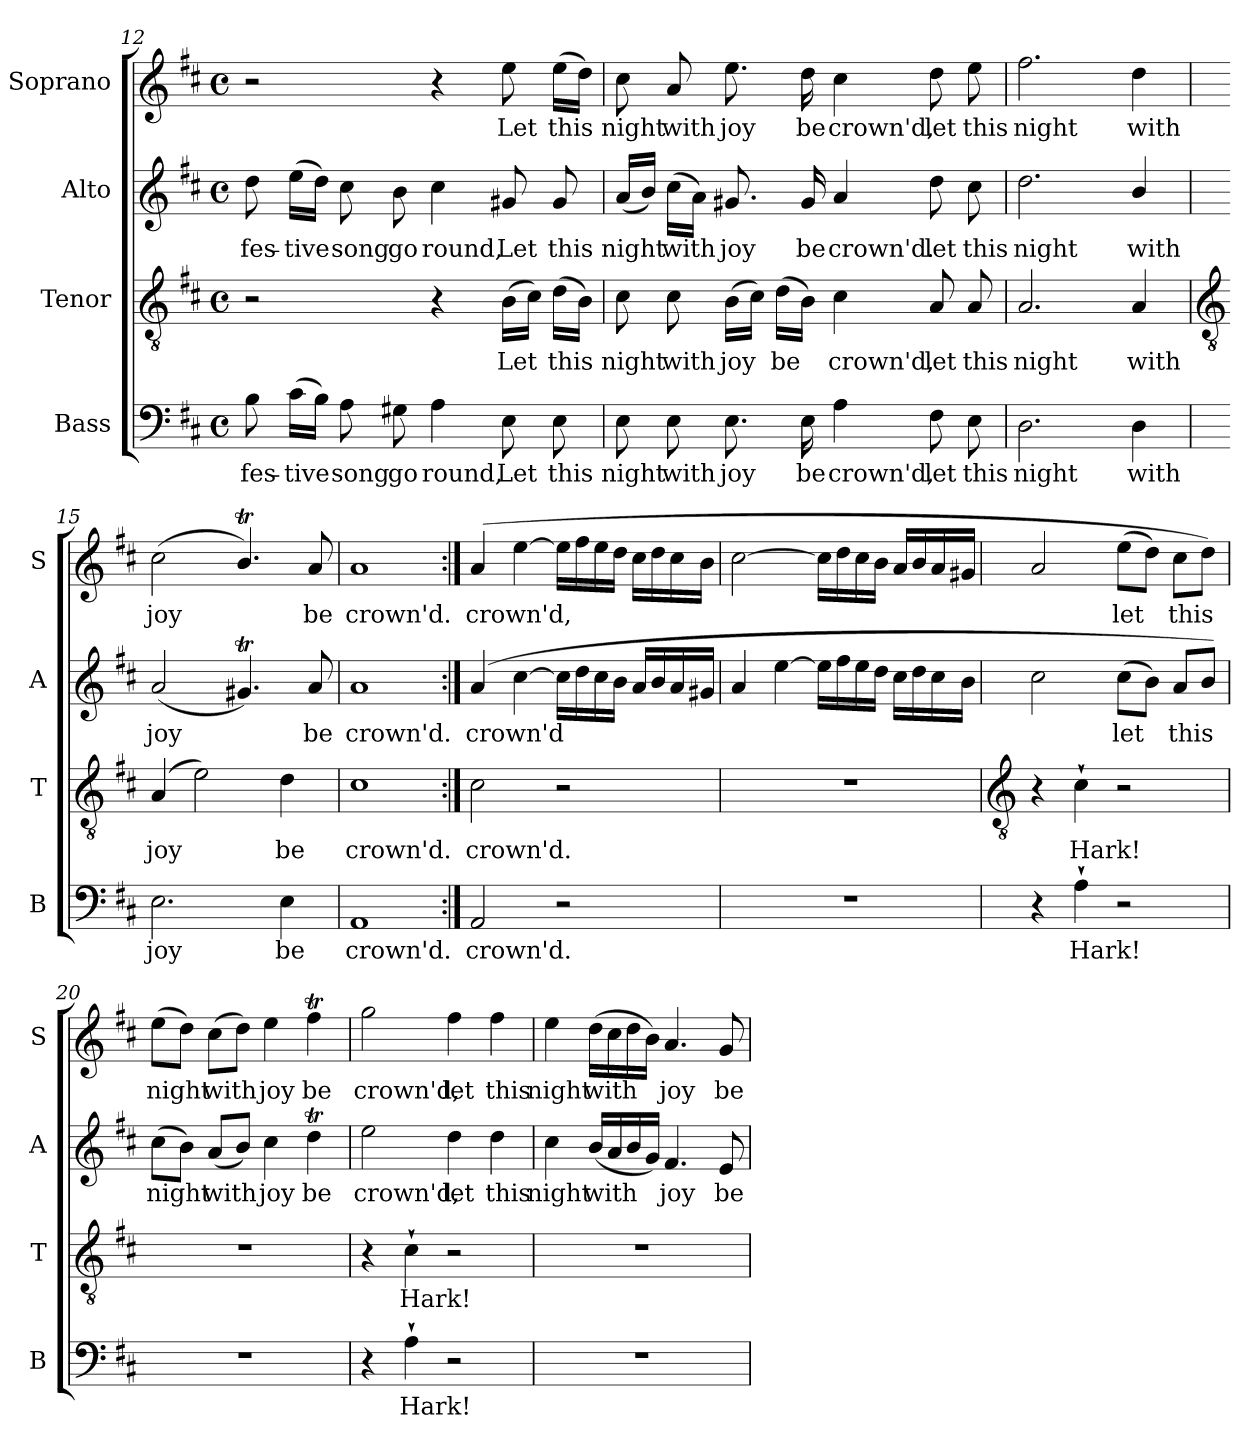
**kern	**text	**kern	**text	**kern	**text	**kern	**text
*part4	*part4	*part3	*part3	*part2	*part2	*part1	*part1
*staff4	*staff4	*staff3	*staff3	*staff2	*staff2	*staff1	*staff1
*I"Bass	*	*I"Tenor	*	*I"Alto	*	*I"Soprano	*
*I'B	*	*I'T	*	*I'A	*	*I'S	*
!!LO:LB:g=z
*clefF4	*	*clefGv2	*	*clefG2	*	*clefG2	*
*k[f#c#]	*	*k[f#c#]	*	*k[f#c#]	*	*k[f#c#]	*
*D:	*	*D:	*	*D:	*	*D:	*
*M4/4	*	*M4/4	*	*M4/4	*	*M4/4	*
*met(c)	*	*met(c)	*	*met(c)	*	*met(c)	*
=12	=12	=12	=12	=12	=12	=12	=12
!	!LO:LY:b	!	!	!	!LO:LY:b	!	!
8B	fes-	2r	.	8dd	fes-	2r	.
!	!LO:LY:b	!	!	!	!LO:LY:b	!	!
(>16c#LL	-tive	.	.	(>16eeLL	-tive	.	.
16BJJ)	.	.	.	16ddJJ)	.	.	.
!	!LO:LY:b	!	!	!	!LO:LY:b	!	!
8A	song	.	.	8cc#	song	.	.
!	!LO:LY:b	!	!	!	!LO:LY:b	!	!
8G#X	go	.	.	8b	go	.	.
!	!LO:LY:b	!	!	!	!LO:LY:b	!	!
4A	round,	4r	.	4cc#	round,	4r	.
!	!LO:LY:b	!	!LO:LY:b	!	!LO:LY:b	!	!LO:LY:b
8E	Let	(>16BLL	Let	8g#X	Let	8ee	Let
.	.	16c#JJ)	.	.	.	.	.
!	!LO:LY:b	!	!LO:LY:b	!	!LO:LY:b	!	!LO:LY:b
8E	this	(>16dLL	this	8g#	this	(>16eeLL	this
.	.	16BJJ)	.	.	.	16ddJJ)	.
=13	=13	=13	=13	=13	=13	=13	=13
!	!LO:LY:b	!	!LO:LY:b	!	!LO:LY:b	!	!LO:LY:b
8E	night	8c#	night	(<16aLL	night	8cc#	night
.	.	.	.	16bJJ)	.	.	.
!	!LO:LY:b	!	!LO:LY:b	!	!LO:LY:b	!	!LO:LY:b
8E	with	8c#	with	(>16cc#LL	with	8a	with
.	.	.	.	16aJJ)	.	.	.
!	!LO:LY:b	!	!LO:LY:b	!	!LO:LY:b	!	!LO:LY:b
8.E	joy	(>16BLL	joy	8.g#X	joy	8.ee	joy
.	.	16c#JJ)	.	.	.	.	.
!	!	!	!LO:LY:b	!	!	!	!
.	.	(>16dLL	be	.	.	.	.
!	!LO:LY:b	!	!	!	!LO:LY:b	!	!LO:LY:b
16E	be	16BJJ)	.	16g#	be	16dd	be
!	!LO:LY:b	!	!LO:LY:b	!	!LO:LY:b	!	!LO:LY:b
4A	crown'd,	4c#	crown'd,	4a	crown'd.	4cc#	crown'd,
!	!LO:LY:b	!	!LO:LY:b	!	!LO:LY:b	!	!LO:LY:b
8F#	let	8A	let	8dd	let	8dd	let
!	!LO:LY:b	!	!LO:LY:b	!	!LO:LY:b	!	!LO:LY:b
8E	this	8A	this	8cc#	this	8ee	this
=14	=14	=14	=14	=14	=14	=14	=14
!	!LO:LY:b	!	!LO:LY:b	!	!LO:LY:b	!	!LO:LY:b
2.D	night	2.A	night	2.dd	night	2.ff#	night
!	!LO:LY:b	!	!LO:LY:b	!	!LO:LY:b	!	!LO:LY:b
4D	with	4A	with	4b/	with	4dd	with
!!LO:LB:g=z
=15	=15	=15	=15	=15	=15	=15	=15
*	*	*clefGv2	*	*	*	*	*
!	!LO:LY:b	!	!LO:LY:b	!	!LO:LY:b	!	!LO:LY:b
2.E	joy	(<4A	joy	(<2a	joy	(<2cc#	joy
.	.	2e)	.	.	.	.	.
.	.	.	.	4.g#Xt)	.	4.bT/)	.
!	!LO:LY:b	!	!LO:LY:b	!	!	!	!
4E	be	4d	be	.	.	.	.
!	!	!	!	!	!LO:LY:b	!	!LO:LY:b
.	.	.	.	8a	be	8a	be
=16	=16	=16	=16	=16	=16	=16	=16
!	!LO:LY:b	!	!LO:LY:b	!	!LO:LY:b	!	!LO:LY:b
1AA	crown'd.	1c#	crown'd.	1a	crown'd.	1a	crown'd.
=17:|!	=17:|!	=17:|!	=17:|!	=17:|!	=17:|!	=17:|!	=17:|!
!	!LO:LY:b	!	!LO:LY:b	!	!LO:LY:b	!	!LO:LY:b
2AA	crown'd.	2c#	crown'd.	(<4a	crown'd	(>4a	crown'd,
.	.	.	.	[4cc#	.	[4ee	.
2r	.	2r	.	16cc#LL]	.	16eeLL]	.
.	.	.	.	16dd	.	16ff#	.
.	.	.	.	16cc#	.	16ee	.
.	.	.	.	16bJJ	.	16ddJJ	.
.	.	.	.	16aLL	.	16cc#LL	.
.	.	.	.	16b	.	16dd	.
.	.	.	.	16a	.	16cc#	.
.	.	.	.	16g#XJJ	.	16bJJ	.
=18	=18	=18	=18	=18	=18	=18	=18
1r	.	1r	.	4a	.	[2cc#	.
.	.	.	.	[4ee	.	.	.
.	.	.	.	16eeLL]	.	16cc#LL]	.
.	.	.	.	16ff#	.	16dd	.
.	.	.	.	16ee	.	16cc#	.
.	.	.	.	16ddJJ	.	16bJJ	.
.	.	.	.	16cc#LL	.	16aLL	.
.	.	.	.	16dd	.	16b	.
.	.	.	.	16cc#	.	16a	.
.	.	.	.	16bJJ	.	16g#XJJ	.
!!LO:LB:g=z
=19	=19	=19	=19	=19	=19	=19	=19
*	*	*clefGv2	*	*	*	*	*
4r	.	4r	.	2cc#	.	2a	.
!	!LO:LY:b	!	!LO:LY:b	!	!	!	!
4A`	Hark!	4c#`	Hark!	.	.	.	.
!	!	!	!	!	!LO:LY:b	!	!LO:LY:b
2r	.	2r	.	(>8cc#L	let	(>8eeL	let
.	.	.	.	8bJ)	.	8ddJ)	.
!	!	!	!	!	!LO:LY:b	!	!LO:LY:b
.	.	.	.	8aL	this	8cc#L	this
.	.	.	.	8bJ)	.	8ddJ)	.
=20	=20	=20	=20	=20	=20	=20	=20
!	!	!	!	!	!LO:LY:b	!	!LO:LY:b
1r	.	1r	.	(>8cc#L	night	(>8eeL	night
.	.	.	.	8bJ)	.	8ddJ)	.
!	!	!	!	!	!LO:LY:b	!	!LO:LY:b
.	.	.	.	(<8aL	with	(>8cc#L	with
.	.	.	.	8bJ)	.	8ddJ)	.
!	!	!	!	!	!LO:LY:b	!	!LO:LY:b
.	.	.	.	4cc#	joy	4ee	joy
!	!	!	!	!	!LO:LY:b	!	!LO:LY:b
.	.	.	.	4ddT	be	4ff#t	be
=21	=21	=21	=21	=21	=21	=21	=21
!	!	!	!	!	!LO:LY:b	!	!LO:LY:b
4r	.	4r	.	2ee	crown'd,	2gg	crown'd,
!	!LO:LY:b	!	!LO:LY:b	!	!	!	!
4A`	Hark!	4c#`	Hark!	.	.	.	.
!	!	!	!	!	!LO:LY:b	!	!LO:LY:b
2r	.	2r	.	4dd	let	4ff#	let
!	!	!	!	!	!LO:LY:b	!	!LO:LY:b
.	.	.	.	4dd	this	4ff#	this
=22	=22	=22	=22	=22	=22	=22	=22
!	!	!	!	!	!LO:LY:b	!	!LO:LY:b
1r	.	1r	.	4cc#	night	4ee	night
!	!	!	!	!	!LO:LY:b	!	!LO:LY:b
.	.	.	.	(<16bLL	with	(>16ddLL	with
.	.	.	.	16a	.	16cc#	.
.	.	.	.	16b	.	16dd	.
.	.	.	.	16gJJ)	.	16bJJ)	.
!	!	!	!	!	!LO:LY:b	!	!LO:LY:b
.	.	.	.	4.f#	joy	4.a	joy
!	!	!	!	!	!LO:LY:b	!	!LO:LY:b
.	.	.	.	8e	be	8g	be
=	=	=	=	=	=	=	=
*-	*-	*-	*-	*-	*-	*-	*-
